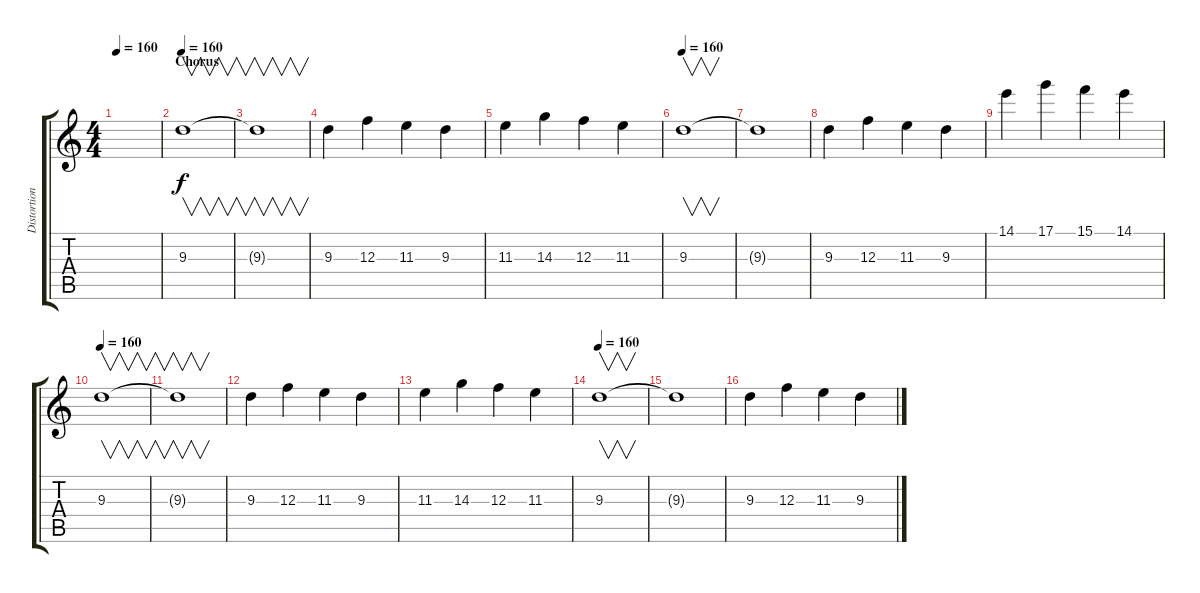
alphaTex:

\track ("Distortion Guitar III" "Distortion") {instrument overdrivenguitar}
\staff {score tabs}
\tuning (D4 A3 F3 C3 G2 D2) {hide}
\ts (4 4)
\tempo 160
\clef g2
\ks c
|
\section ("" "Chorus")
\tempo 160
9.3.1{v dy f volume 16 instrument overdrivenguitar} |
9.3{t}.1{v} |
9.3.4 12.3.4 11.3.4 9.3.4 |
11.3.4 14.3.4 12.3.4 11.3.4 |
\tempo 160
9.3.1{v} |
9.3{t}.1 |
9.3.4 12.3.4 11.3.4 9.3.4 |
14.1.4 17.1.4 15.1.4 14.1.4 |
\tempo 160
9.3.1{v volume 16 instrument overdrivenguitar} |
9.3{t}.1{v} |
9.3.4 12.3.4 11.3.4 9.3.4 |
11.3.4 14.3.4 12.3.4 11.3.4 |
\tempo 160
9.3.1{v} |
9.3{t}.1 |
9.3.4 12.3.4 11.3.4 9.3.4
